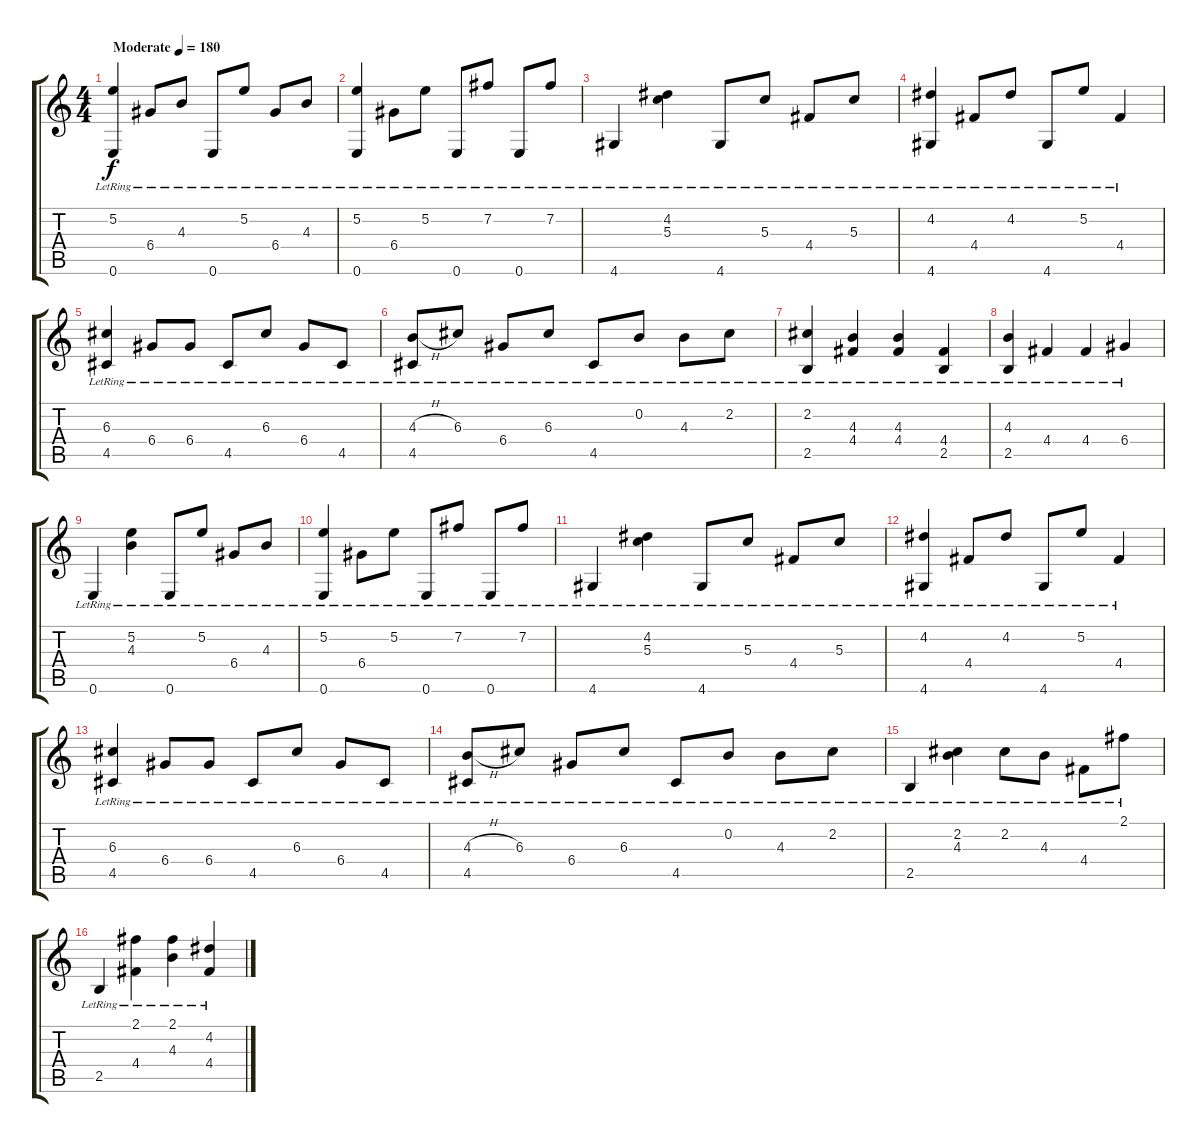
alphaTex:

\track "" {instrument acousticguitarsteel}
\staff {score tabs}
\tuning (E4 B3 G3 D3 A2 E2) {hide}
\ts (4 4)
\tempo (180 "Moderate")
\clef g2
\ks c
(5.2{lr} 0.6{lr}).4{dy f instrument acousticguitarsteel} 6.4{lr}.8 4.3{lr}.8 0.6{lr}.8 5.2{lr}.8 6.4{lr}.8 4.3{lr}.8 |
(5.2{lr} 0.6{lr}).4 6.4{lr}.8 5.2{lr}.8 0.6{lr}.8 7.2{lr}.8 0.6{lr}.8 7.2{lr}.8 |
4.6{lr}.4 (4.2{lr} 5.3{lr}).4 4.6{lr}.8 5.3{lr}.8 4.4{lr}.8 5.3{lr}.8 |
(4.2{lr} 4.6{lr}).4 4.4{lr}.8 4.2{lr}.8 4.6{lr}.8 5.2{lr}.8 4.4{lr}.4 |
(6.3{lr} 4.5{lr}).4 6.4{lr}.8 6.4{lr}.8 4.5{lr}.8 6.3{lr}.8 6.4{lr}.8 4.5{lr}.8 |
(4.3{h lr} 4.5{lr}).8 6.3{lr}.8 6.4{lr}.8 6.3{lr}.8 4.5{lr}.8 0.2{lr}.8 4.3{lr}.8 2.2{lr}.8 |
(2.2{lr} 2.5{lr}).4 (4.3{lr} 4.4{lr}).4 (4.3{lr} 4.4{lr}).4 (4.4{lr} 2.5{lr}).4 |
(4.3{lr} 2.5{lr}).4 4.4{lr}.4 4.4{lr}.4 6.4{lr}.4 |
0.6{lr}.4 (5.2{lr} 4.3{lr}).4 0.6{lr}.8 5.2{lr}.8 6.4{lr}.8 4.3{lr}.8 |
(5.2{lr} 0.6{lr}).4 6.4{lr}.8 5.2{lr}.8 0.6{lr}.8 7.2{lr}.8 0.6{lr}.8 7.2{lr}.8 |
4.6{lr}.4 (4.2{lr} 5.3{lr}).4 4.6{lr}.8 5.3{lr}.8 4.4{lr}.8 5.3{lr}.8 |
(4.2{lr} 4.6{lr}).4 4.4{lr}.8 4.2{lr}.8 4.6{lr}.8 5.2{lr}.8 4.4{lr}.4 |
(6.3{lr} 4.5{lr}).4 6.4{lr}.8 6.4{lr}.8 4.5{lr}.8 6.3{lr}.8 6.4{lr}.8 4.5{lr}.8 |
(4.3{h lr} 4.5{lr}).8 6.3{lr}.8 6.4{lr}.8 6.3{lr}.8 4.5{lr}.8 0.2{lr}.8 4.3{lr}.8 2.2{lr}.8 |
2.5{lr}.4 (2.2{lr} 4.3{lr}).4 2.2{lr}.8 4.3{lr}.8 4.4{lr}.8 2.1{lr}.8 |
2.5{lr}.4 (2.1{lr} 4.4{lr}).4 (2.1{lr} 4.3{lr}).4 (4.2{lr} 4.4{lr}).4
